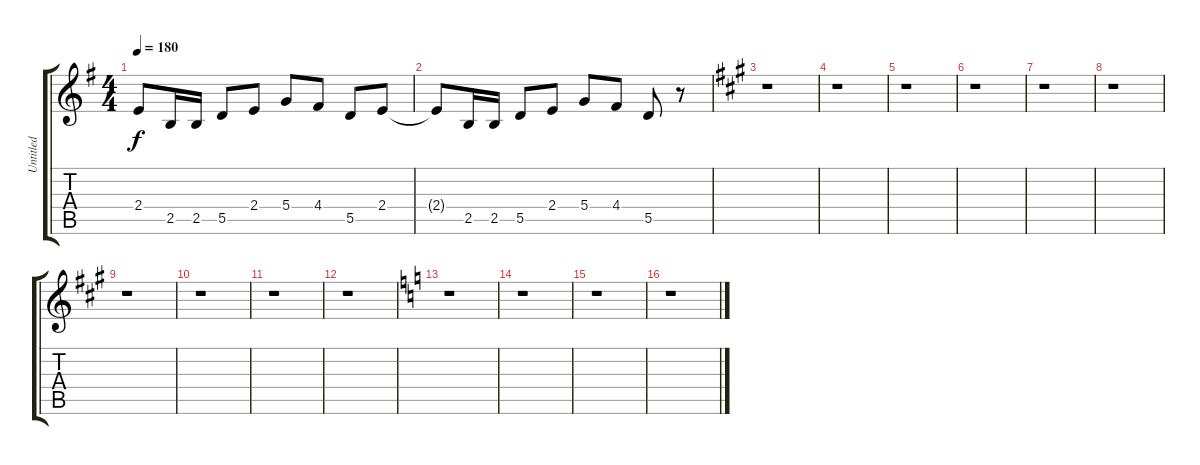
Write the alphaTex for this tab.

\track ("Untitled" "Untitled") {instrument distortionguitar}
\staff {score tabs}
\tuning (E4 B3 G3 D3 A2 E2) {hide}
\ts (4 4)
\tempo 180
\clef g2
\ks g
2.4{t}.8{dy f} 2.5.16 2.5.16 5.5.8 2.4.8 5.4.8 4.4.8 5.5.8 2.4.8 |
2.4{t}.8 2.5.16 2.5.16 5.5.8 2.4.8 5.4.8 4.4.8 5.5.8 r.8 |
\ks a
r.1 |
r.1 |
r.1 |
r.1 |
r.1 |
r.1 |
r.1 |
r.1 |
r.1 |
r.1 |
\ks c
r.1 |
r.1 |
r.1 |
r.1
